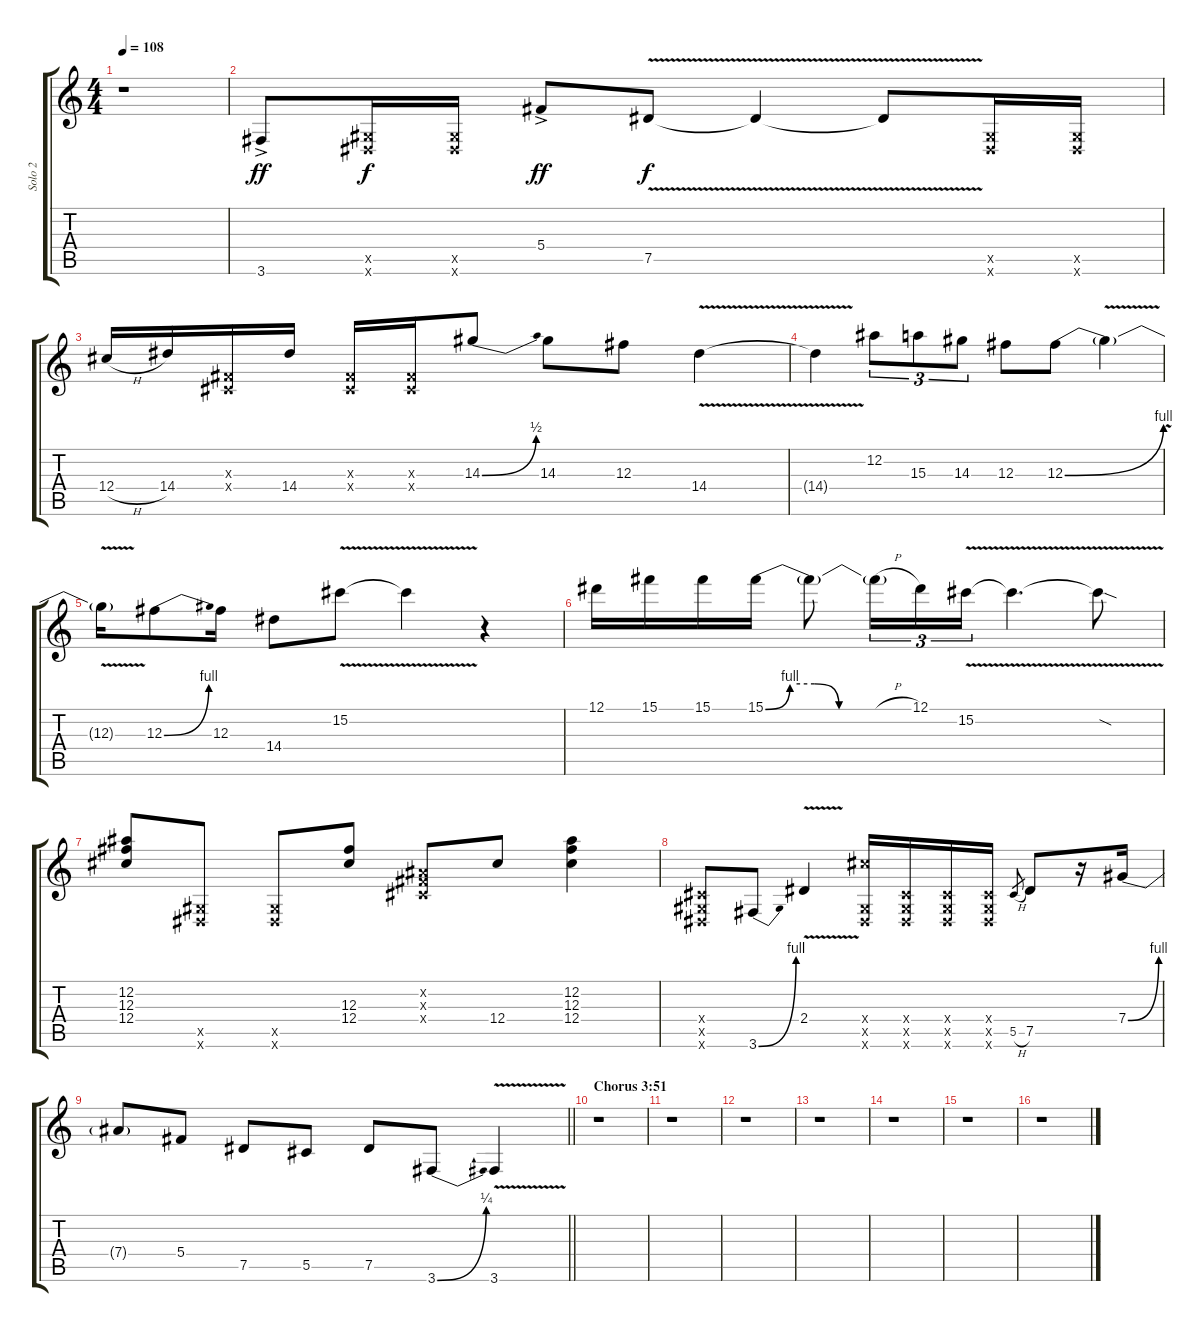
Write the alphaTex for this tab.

\track ("Solo 2" "Solo 2") {instrument distortionguitar}
\staff {score tabs}
\tuning (Eb4 Bb3 Gb3 Db3 Ab2 Eb2) {hide}
\ts (4 4)
\tempo 108
\clef g2
\ks c
r.1{dy ff} |
3.6{ac}.8 (0.5{x} 0.6{x}).16{dy f} (0.5{x} 0.6{x}).16 5.4{ac}.8{dy ff} 7.5{v}.8{dy f} 7.5{v t}.4 7.5{v t}.8 (0.5{x} 0.6{x}).16 (0.5{x} 0.6{x}).16 |
12.4{h}.16 14.4.16 (0.3{x} 0.4{x}).16 14.4.16 (0.3{x} 0.4{x}).16 (0.3{x} 0.4{x}).16 14.3{be (bend 0 0 60 2)}.8 14.3.8 12.3.8 14.4{v}.4 |
14.4{v t}.4 12.2.8{tu (3 2)} 15.3.8{tu (3 2)} 14.3.8{tu (3 2)} 12.3.8 12.3{be (bend 0 0 60 4)}.8 12.3{v t}.4 |
12.3{v t}.16 12.3{be (bend 0 0 60 4)}.8 12.3.16 14.4.8 15.2{v}.8 15.2{v t}.4 r.4 |
12.1.16 15.1.16 15.1.16 15.1{be (custom 0 0 10 4 20 4 30 0 60 0)}.16 15.1{t}.8 15.1{h t}.16{tu (3 2)} 12.1.16{tu (3 2)} 15.2{v}.16{tu (3 2)} 15.2{v t}.4{d} 15.2{sod t}.8 |
(12.2 12.3 12.4).8 (0.5{x} 0.6{x}).8 (0.5{x} 0.6{x}).8 (12.3 12.4).8 (0.2{x} 0.3{x} 0.4{x}).8 12.4.8 (12.2 12.3 12.4).4 |
(0.4{x} 0.5{x} 0.6{x}).8 3.6{be (bend 0 0 60 4)}.8 2.4{v}.4 (12.4{x} 0.5{x} 0.6{x}).16 (0.4{x} 0.5{x} 0.6{x}).16 (0.4{x} 0.5{x} 0.6{x}).16 (0.4{x} 0.5{x} 0.6{x}).16 5.5{h}.8{gr} 7.5.8 r.16 7.4{be (bend 0 0 60 4)}.16 |
\barLineRight lightlight
7.4{t}.8 5.4.8 7.5.8 5.5.8 7.5.8 3.6{be (bend 0 0 60 1)}.8 3.6{v}.4 |
\section ("" "Chorus 3:51")
r.1 |
r.1 |
r.1 |
r.1 |
r.1 |
r.1 |
r.1
